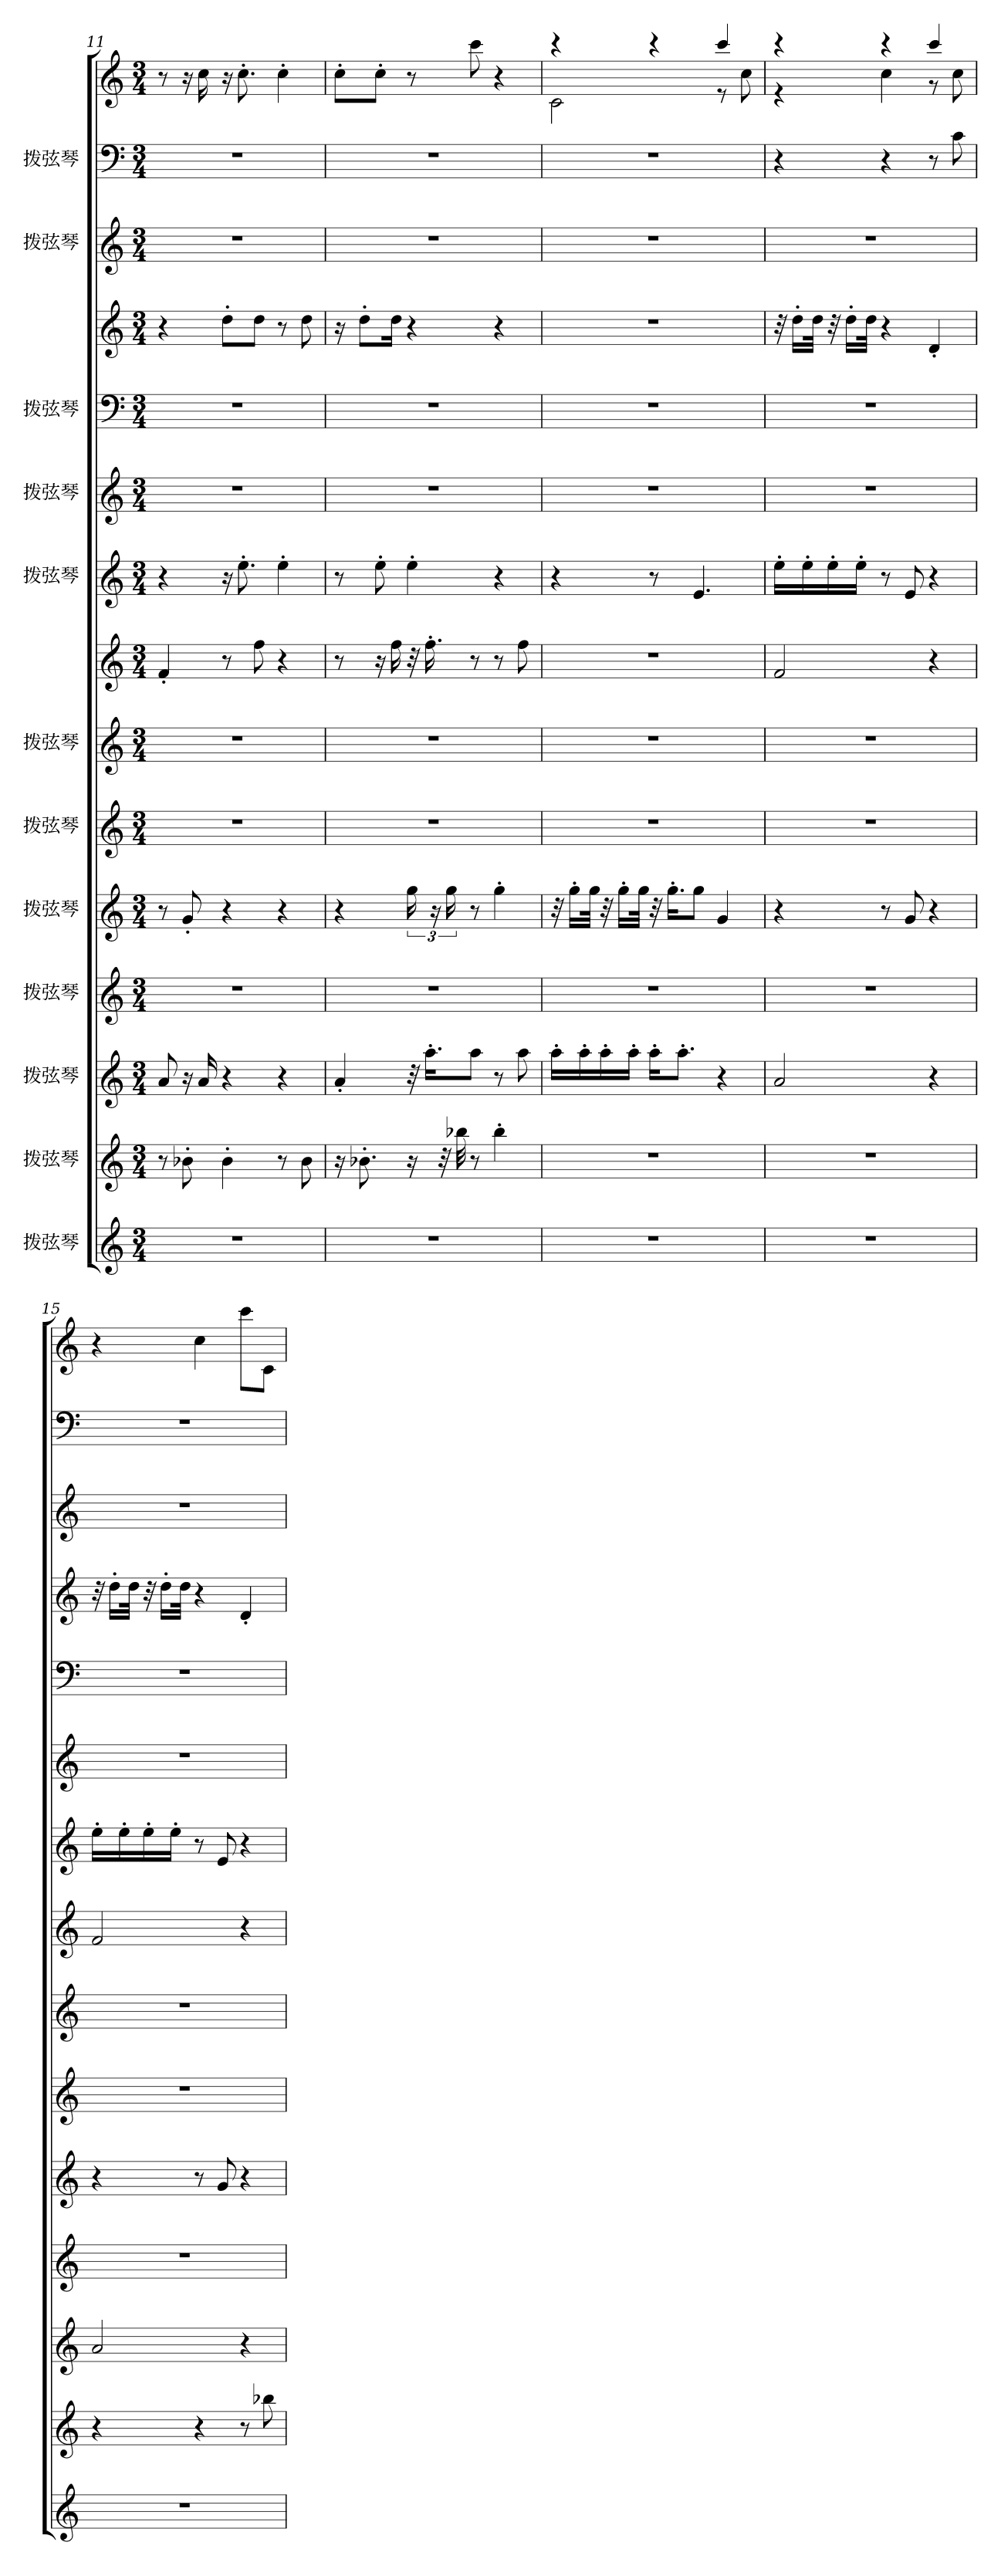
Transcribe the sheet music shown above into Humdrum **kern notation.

**kern	**kern	**kern	**kern	**kern	**kern	**kern	**kern	**kern	**kern	**kern	**kern	**kern	**kern	**kern
*part12	*part11	*part10	*part9	*part8	*part7	*part6	*part6	*part5	*part4	*part3	*part3	*part2	*part1	*part1
*staff15	*staff14	*staff13	*staff12	*staff11	*staff10	*staff9	*staff8	*staff7	*staff6	*staff5	*staff4	*staff3	*staff2	*staff1
*I"拨弦琴	*I"拨弦琴	*I"拨弦琴	*I"拨弦琴	*I"拨弦琴	*I"拨弦琴	*I"拨弦琴	*	*I"拨弦琴	*I"拨弦琴	*I"拨弦琴	*	*I"拨弦琴	*I"拨弦琴	*
*clefG2	*clefG2	*clefG2	*clefG2	*clefG2	*clefG2	*clefG2	*clefG2	*clefG2	*clefG2	*clefF4	*clefG2	*clefG2	*clefF4	*clefG2
*k[]	*k[]	*k[]	*k[]	*k[]	*k[]	*k[]	*k[]	*k[]	*k[]	*k[]	*k[]	*k[]	*k[]	*k[]
*M3/4	*M3/4	*M3/4	*M3/4	*M3/4	*M3/4	*M3/4	*M3/4	*M3/4	*M3/4	*M3/4	*M3/4	*M3/4	*M3/4	*M3/4
=11	=11	=11	=11	=11	=11	=11	=11	=11	=11	=11	=11	=11	=11	=11
2.r	8r	8a/	2.r	8r	2.r	2.r	4f'/	4r	2.r	2.r	4r	2.r	2.r	8r
.	8b-X'\	16r	.	8g'/	.	.	.	.	.	.	.	.	.	16r
.	.	16a/	.	.	.	.	.	.	.	.	.	.	.	16cc\
.	4b-'\	4r	.	4r	.	.	8r	16r	.	.	8dd'\L	.	.	16r
.	.	.	.	.	.	.	.	8.ee'\	.	.	.	.	.	8.cc'\
.	.	.	.	.	.	.	8ff\	.	.	.	8dd\J	.	.	.
.	8r	4r	.	4r	.	.	4r	4ee'\	.	.	8r	.	.	4cc'\
.	8b-\	.	.	.	.	.	.	.	.	.	8dd\	.	.	.
=12	=12	=12	=12	=12	=12	=12	=12	=12	=12	=12	=12	=12	=12	=12
2.r	16r	4a'/	2.r	4r	2.r	2.r	8r	8r	2.r	2.r	16r	2.r	2.r	8cc'\L
.	8.b-X'\	.	.	.	.	.	.	.	.	.	8dd'\L	.	.	.
.	.	.	.	.	.	.	16r	8ee'\	.	.	.	.	.	8cc'\J
.	.	.	.	.	.	.	16ff\	.	.	.	16dd\Jk	.	.	.
.	16r	32r	.	24gg\	.	.	32r	4ee'\	.	.	4r	.	.	8r
.	.	16.aa'\KL	.	.	.	.	16.ff'\	.	.	.	.	.	.	.
.	.	.	.	24r	.	.	.	.	.	.	.	.	.	.
.	32r	.	.	.	.	.	.	.	.	.	.	.	.	.
.	.	.	.	24gg\	.	.	.	.	.	.	.	.	.	.
.	32bb-X\	.	.	.	.	.	.	.	.	.	.	.	.	.
.	8r	8aa\J	.	8r	.	.	8r	.	.	.	.	.	.	8ccc\
.	4bb-'\	8r	.	4gg'\	.	.	8r	4r	.	.	4r	.	.	4r
.	.	8aa\	.	.	.	.	8ff\	.	.	.	.	.	.	.
=13	=13	=13	=13	=13	=13	=13	=13	=13	=13	=13	=13	=13	=13	=13
*	*	*	*	*	*	*	*	*	*	*	*	*	*	*^
2.r	2.r	16aa'\LL	2.r	32r	2.r	2.r	2.r	4r	2.r	2.r	2.r	2.r	2.r	4r	2c\
.	.	.	.	16gg'\LL	.	.	.	.	.	.	.	.	.	.	.
.	.	16aa'\	.	.	.	.	.	.	.	.	.	.	.	.	.
.	.	.	.	32gg\JJk	.	.	.	.	.	.	.	.	.	.	.
.	.	16aa'\	.	32r	.	.	.	.	.	.	.	.	.	.	.
.	.	.	.	16gg'\LL	.	.	.	.	.	.	.	.	.	.	.
.	.	16aa'\JJ	.	.	.	.	.	.	.	.	.	.	.	.	.
.	.	.	.	32gg\JJk	.	.	.	.	.	.	.	.	.	.	.
.	.	16aa'\KL	.	32r	.	.	.	8r	.	.	.	.	.	4r	.
.	.	.	.	16.gg'\KL	.	.	.	.	.	.	.	.	.	.	.
.	.	8.aa'\J	.	.	.	.	.	.	.	.	.	.	.	.	.
.	.	.	.	8gg\J	.	.	.	4.e/	.	.	.	.	.	.	.
.	.	4r	.	4g/	.	.	.	.	.	.	.	.	.	4ccc/	8r
.	.	.	.	.	.	.	.	.	.	.	.	.	.	.	8cc\
!!LO:PB:g=z	!!
=14	=14	=14	=14	=14	=14	=14	=14	=14	=14	=14	=14	=14	=14	=14	=14
2.r	2.r	2a/	2.r	4r	2.r	2.r	2f/	16ee'\LL	2.r	2.r	32r	2.r	4r	4r	4r
.	.	.	.	.	.	.	.	.	.	.	16dd'\LL	.	.	.	.
.	.	.	.	.	.	.	.	16ee'\	.	.	.	.	.	.	.
.	.	.	.	.	.	.	.	.	.	.	32dd\JJk	.	.	.	.
.	.	.	.	.	.	.	.	16ee'\	.	.	32r	.	.	.	.
.	.	.	.	.	.	.	.	.	.	.	16dd'\LL	.	.	.	.
.	.	.	.	.	.	.	.	16ee'\JJ	.	.	.	.	.	.	.
.	.	.	.	.	.	.	.	.	.	.	32dd\JJk	.	.	.	.
.	.	.	.	8r	.	.	.	8r	.	.	4r	.	4r	4r	4cc\
.	.	.	.	8g/	.	.	.	8e/	.	.	.	.	.	.	.
.	.	4r	.	4r	.	.	4r	4r	.	.	4d'/	.	8r	4ccc/	8r
.	.	.	.	.	.	.	.	.	.	.	.	.	8c\	.	8cc\
*	*	*	*	*	*	*	*	*	*	*	*	*	*	*v	*v
=15	=15	=15	=15	=15	=15	=15	=15	=15	=15	=15	=15	=15	=15	=15
2.r	4r	2a/	2.r	4r	2.r	2.r	2f/	16ee'\LL	2.r	2.r	32r	2.r	2.r	4r
.	.	.	.	.	.	.	.	.	.	.	16dd'\LL	.	.	.
.	.	.	.	.	.	.	.	16ee'\	.	.	.	.	.	.
.	.	.	.	.	.	.	.	.	.	.	32dd\JJk	.	.	.
.	.	.	.	.	.	.	.	16ee'\	.	.	32r	.	.	.
.	.	.	.	.	.	.	.	.	.	.	16dd'\LL	.	.	.
.	.	.	.	.	.	.	.	16ee'\JJ	.	.	.	.	.	.
.	.	.	.	.	.	.	.	.	.	.	32dd\JJk	.	.	.
.	4r	.	.	8r	.	.	.	8r	.	.	4r	.	.	4cc\
.	.	.	.	8g/	.	.	.	8e/	.	.	.	.	.	.
.	8r	4r	.	4r	.	.	4r	4r	.	.	4d'/	.	.	8ccc\L
.	8bb-X\	.	.	.	.	.	.	.	.	.	.	.	.	8c\J
=	=	=	=	=	=	=	=	=	=	=	=	=	=	=
*-	*-	*-	*-	*-	*-	*-	*-	*-	*-	*-	*-	*-	*-	*-
